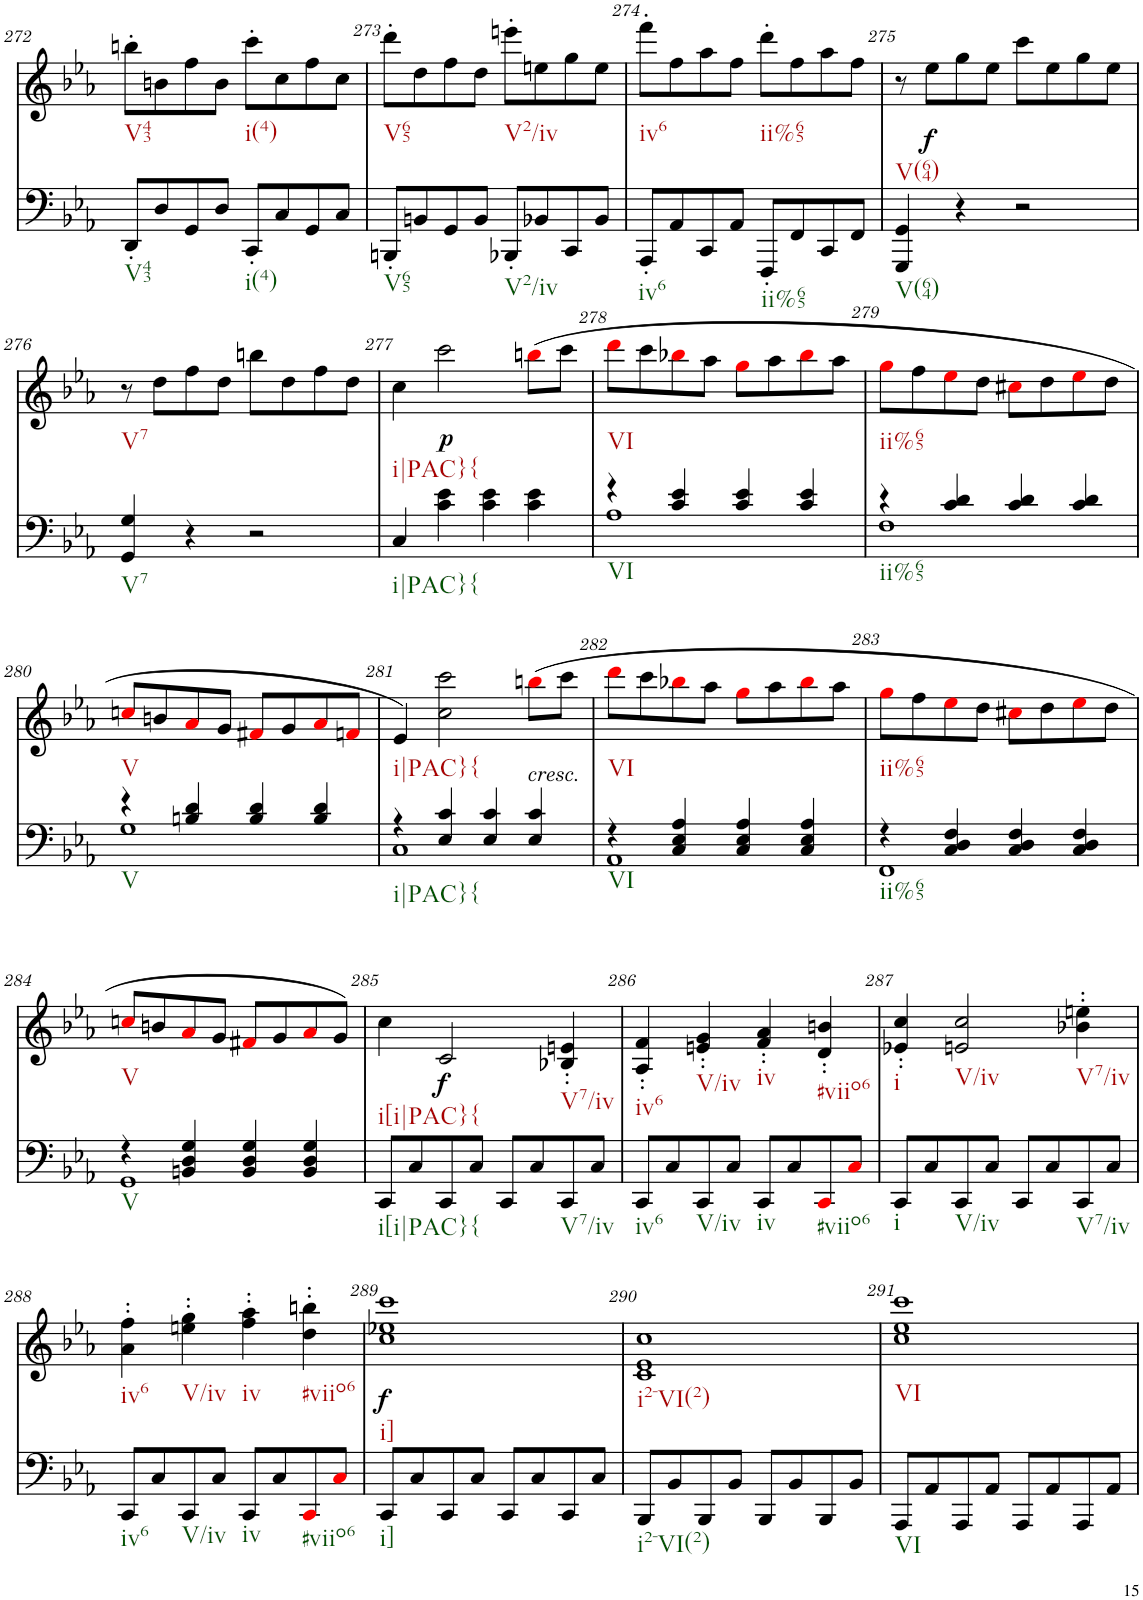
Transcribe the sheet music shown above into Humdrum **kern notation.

**kern	**kern	**text	**dynam
*part2	*part1	*part1	*part1
*staff2	*staff1	*staff1	*staff1
*I"piano	*I"piano	*	*
*I'Pno	*I'Pno	*	*
!!LO:PB:g=z
*clefF4	*clefG2	*	*
*k[b-e-a-]	*k[b-e-a-]	*	*
*M2/2	*M2/2	*	*
*met(c|)	*met(c|)	*	*
=272	=272	=272	=272
8DD'/L	8bbn'\L	.	.
8D/	8bn\	.	.
8GG/	8ff\	.	.
8D/J	8b\J	.	.
8CC'/L	8ccc'\L	.	.
8C/	8cc\	.	.
8GG/	8ff\	.	.
8C/J	8cc\J	.	.
=273	=273	=273	=273
8BBBn'/L	8ddd'\L	.	.
8BBn/	8dd\	.	.
8GG/	8ff\	.	.
8BB/J	8dd\J	.	.
8BBB-X'/L	8eeen'\L	.	.
8BB-X/	8een\	.	.
8CC/	8gg\	.	.
8BB-/J	8ee\J	.	.
=274	=274	=274	=274
8AAA-'/L	8fff'\L	.	.
8AA-/	8ff\	.	.
8CC/	8aa-\	.	.
8AA-/J	8ff\J	.	.
8FFF'/L	8ddd'\L	.	.
8FF/	8ff\	.	.
8CC/	8aa-\	.	.
8FF/J	8ff\J	.	.
=275	=275	=275	=275
4GGG/ 4GG/	8r	.	.
!	!	!LO:LY:b	!LO:DY:b
.	8ee-\L	f	f
4r	8gg\	.	.
.	8ee-\J	.	.
2r	8ccc\L	.	.
.	8ee-\	.	.
.	8gg\	.	.
.	8ee-\J	.	.
!!LO:LB:g=z
=276	=276	=276	=276
4GG/ 4G/	8r	.	.
.	8dd\L	.	.
4r	8ff\	.	.
.	8dd\J	.	.
2r	8bbn\L	.	.
.	8dd\	.	.
.	8ff\	.	.
.	8dd\J	.	.
=277	=277	=277	=277
4C/	4cc\	.	.
!	!	!LO:LY:b	!LO:DY:b
4c\ 4e-\	2ccc\	p	p
4c\ 4e-\	.	.	.
4c\ 4e-\	(8bbni\L	.	.
.	8ccc\J	.	.
=278	=278	=278	=278
*^	*	*	*
4r	1A-	8dddi\L	.	.
.	.	8ccc\	.	.
4c/ 4e-/	.	8bb-Xi\	.	.
.	.	8aa-\J	.	.
4c/ 4e-/	.	8ggi\L	.	.
.	.	8aa-\	.	.
4c/ 4e-/	.	8bb-i\	.	.
.	.	8aa-\J	.	.
=279	=279	=279	=279	=279
4r	1F	8ggi\L	.	.
.	.	8ff\	.	.
4c/ 4d/	.	8ee-i\	.	.
.	.	8dd\J	.	.
4c/ 4d/	.	8cc#Xi\L	.	.
.	.	8dd\	.	.
4c/ 4d/	.	8ee-i\	.	.
.	.	8dd\J	.	.
!!LO:LB:g=z
=280	=280	=280	=280	=280
4r	1G	8ccni/L	.	.
.	.	8bn/	.	.
4Bn/ 4d/	.	8a-i/	.	.
.	.	8g/J	.	.
4B/ 4d/	.	8f#Xi/L	.	.
.	.	8g/	.	.
4B/ 4d/	.	8a-i/	.	.
.	.	8fni/J	.	.
=281	=281	=281	=281	=281
4r	1C	4e-/)	.	.
4E-/ 4c/	.	2cc\ 2ccc\	.	.
4E-/ 4c/	.	.	.	.
!	!	!LO:TX:b:i:t=cresc.	!	!
4E-/ 4c/	.	(8bbni\L	.	.
.	.	8ccc\J	.	.
=282	=282	=282	=282	=282
4r	1AA-	8dddi\L	.	.
.	.	8ccc\	.	.
4C/ 4E-/ 4A-/	.	8bb-Xi\	.	.
.	.	8aa-\J	.	.
4C/ 4E-/ 4A-/	.	8ggi\L	.	.
.	.	8aa-\	.	.
4C/ 4E-/ 4A-/	.	8bb-i\	.	.
.	.	8aa-\J	.	.
=283	=283	=283	=283	=283
4r	1FF	8ggi\L	.	.
.	.	8ff\	.	.
4C/ 4D/ 4F/	.	8ee-i\	.	.
.	.	8dd\J	.	.
4C/ 4D/ 4F/	.	8cc#Xi\L	.	.
.	.	8dd\	.	.
4C/ 4D/ 4F/	.	8ee-i\	.	.
.	.	8dd\J	.	.
!!LO:LB:g=z
=284	=284	=284	=284	=284
4r	1GG	8ccni/L	.	.
.	.	8bn/	.	.
4BBn/ 4D/ 4G/	.	8a-i/	.	.
.	.	8g/J	.	.
4BB/ 4D/ 4G/	.	8f#Xi/L	.	.
.	.	8g/	.	.
4BB/ 4D/ 4G/	.	8a-i/	.	.
.	.	8g/J)	.	.
*v	*v	*	*	*
=285	=285	=285	=285
8CC/L	4cc\	.	.
8C/	.	.	.
!	!	!LO:LY:b	!LO:DY:b
8CC/	2c/	f	f
8C/J	.	.	.
8CC/L	.	.	.
8C/	.	.	.
8CC/	4B-X/' 4en/'	.	.
8C/J	.	.	.
=286	=286	=286	=286
8CC/L	4A-/' 4f/'	.	.
8C/	.	.	.
8CC/	4en/' 4g/'	.	.
8C/J	.	.	.
8CC/L	4f/' 4a-/'	.	.
8C/	.	.	.
8CCi/	4d/' 4bn/'	.	.
8Ci/J	.	.	.
=287	=287	=287	=287
8CC/L	4e-X/' 4cc/'	.	.
8C/	.	.	.
8CC/	2en/ 2cc/	.	.
8C/J	.	.	.
8CC/L	.	.	.
8C/	.	.	.
8CC/	4b-X\' 4een\'	.	.
8C/J	.	.	.
!!LO:LB:g=z
=288	=288	=288	=288
8CC/L	4a-\' 4ff\'	.	.
8C/	.	.	.
8CC/	4een\' 4gg\'	.	.
8C/J	.	.	.
8CC/L	4ff\' 4aa-\'	.	.
8C/	.	.	.
8CCi/	4dd\' 4bbn\'	.	.
8Ci/J	.	.	.
=289	=289	=289	=289
!	!	!LO:LY:b	!LO:DY:b
8CC/L	1cc 1ee-X 1ccc	f	f
8C/	.	.	.
8CC/	.	.	.
8C/J	.	.	.
8CC/L	.	.	.
8C/	.	.	.
8CC/	.	.	.
8C/J	.	.	.
=290	=290	=290	=290
8BBB-/L	1c 1e- 1cc	.	.
8BB-/	.	.	.
8BBB-/	.	.	.
8BB-/J	.	.	.
8BBB-/L	.	.	.
8BB-/	.	.	.
8BBB-/	.	.	.
8BB-/J	.	.	.
=291	=291	=291	=291
8AAA-/L	1cc 1ee- 1ccc	.	.
8AA-/	.	.	.
8AAA-/	.	.	.
8AA-/J	.	.	.
8AAA-/L	.	.	.
8AA-/	.	.	.
8AAA-/	.	.	.
8AA-/J	.	.	.
=	=	=	=
*-	*-	*-	*-
